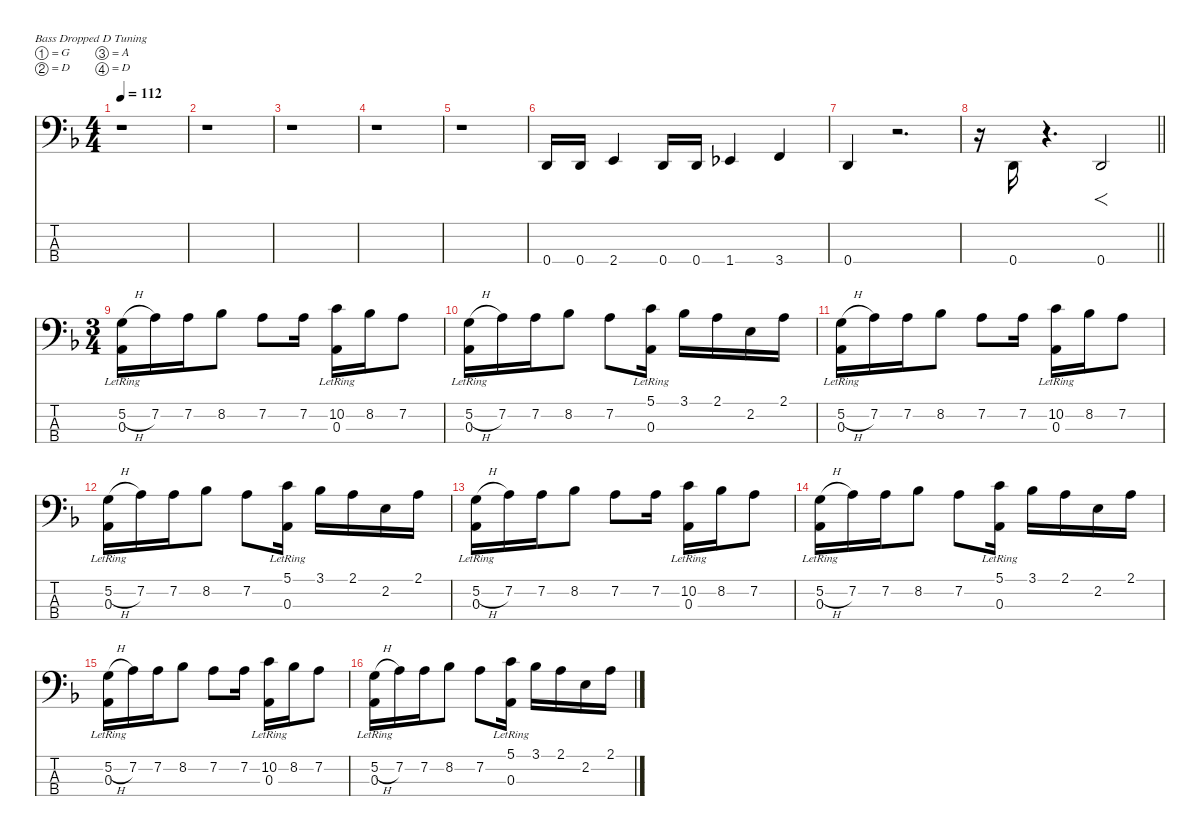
\hideDynamics
\bracketExtendMode nobrackets
\singleTrackTrackNamePolicy hidden
\multiTrackTrackNamePolicy hidden
\firstSystemTrackNameMode fullname
\firstSystemTrackNameOrientation horizontal
\otherSystemsTrackNameOrientation horizontal
\track ("Bass" "E-Bass") {defaultSystemsLayout 8 instrument electricbassfinger}
\staff {score tabs}
\tuning (G2 D2 A1 D1)
\ts (4 4)
\tempo 112
\clef f4
\ks dminor
r.1{dy f beam Down} |
r.1{beam Down} |
r.1{beam Down} |
r.1{beam Down} |
r.1{beam Down} |
0.4{acc forcenatural}.16{beam Up} 0.4{acc forcenatural}.16{beam Up} 2.4{acc forcenatural}.4{beam Up} 0.4{acc forcenatural}.16{beam Up} 0.4{acc forcenatural}.16{beam Up} 1.4{acc b}.4{beam Up} 3.4{acc forcenatural}.4{beam Up} |
0.4{acc forcenatural}.4{beam Up} r.2{d beam Up} |
\barLineRight lightlight
r.16{beam Down} 0.4{acc forcenatural}.16{beam Up} r.4{d beam Up} 0.4{acc forcenatural}.2{f beam Up} |
\ts (3 4)
\beaming (8 2 2 2)
(5.2{h acc forcenatural} 0.3{lr acc forcenatural}).16{beam Down} 7.2{acc forcenatural}.16{beam Down} 7.2{acc forcenatural}.16{beam Down} 8.2{acc b}.8{beam Down} 7.2{acc forcenatural}.8{beam Down} 7.2{acc forcenatural}.16{beam Down} (10.2{acc forcenatural} 0.3{lr acc forcenatural}).16{beam Down} 8.2{acc b}.16{beam Down} 7.2{acc forcenatural}.8{beam Down} |
(5.2{h acc forcenatural} 0.3{lr acc forcenatural}).16{beam Down} 7.2{acc forcenatural}.16{beam Down} 7.2{acc forcenatural}.16{beam Down} 8.2{acc b}.8{beam Down} 7.2{acc forcenatural}.8{beam Down} (5.1{acc forcenatural} 0.3{lr acc forcenatural}).16{beam Down} 3.1{acc b}.16{beam Down} 2.1{acc forcenatural}.16{beam Down} 2.2{acc forcenatural}.16{beam Down} 2.1{acc forcenatural}.16{beam Down} |
(5.2{h acc forcenatural} 0.3{lr acc forcenatural}).16{beam Down} 7.2{acc forcenatural}.16{beam Down} 7.2{acc forcenatural}.16{beam Down} 8.2{acc b}.8{beam Down} 7.2{acc forcenatural}.8{beam Down} 7.2{acc forcenatural}.16{beam Down} (10.2{acc forcenatural} 0.3{lr acc forcenatural}).16{beam Down} 8.2{acc b}.16{beam Down} 7.2{acc forcenatural}.8{beam Down} |
(5.2{h acc forcenatural} 0.3{lr acc forcenatural}).16{beam Down} 7.2{acc forcenatural}.16{beam Down} 7.2{acc forcenatural}.16{beam Down} 8.2{acc b}.8{beam Down} 7.2{acc forcenatural}.8{beam Down} (5.1{acc forcenatural} 0.3{lr acc forcenatural}).16{beam Down} 3.1{acc b}.16{beam Down} 2.1{acc forcenatural}.16{beam Down} 2.2{acc forcenatural}.16{beam Down} 2.1{acc forcenatural}.16{beam Down} |
(5.2{h acc forcenatural} 0.3{lr acc forcenatural}).16{beam Down} 7.2{acc forcenatural}.16{beam Down} 7.2{acc forcenatural}.16{beam Down} 8.2{acc b}.8{beam Down} 7.2{acc forcenatural}.8{beam Down} 7.2{acc forcenatural}.16{beam Down} (10.2{acc forcenatural} 0.3{lr acc forcenatural}).16{beam Down} 8.2{acc b}.16{beam Down} 7.2{acc forcenatural}.8{beam Down} |
(5.2{h acc forcenatural} 0.3{lr acc forcenatural}).16{beam Down} 7.2{acc forcenatural}.16{beam Down} 7.2{acc forcenatural}.16{beam Down} 8.2{acc b}.8{beam Down} 7.2{acc forcenatural}.8{beam Down} (5.1{acc forcenatural} 0.3{lr acc forcenatural}).16{beam Down} 3.1{acc b}.16{beam Down} 2.1{acc forcenatural}.16{beam Down} 2.2{acc forcenatural}.16{beam Down} 2.1{acc forcenatural}.16{beam Down} |
(5.2{h acc forcenatural} 0.3{lr acc forcenatural}).16{beam Down} 7.2{acc forcenatural}.16{beam Down} 7.2{acc forcenatural}.16{beam Down} 8.2{acc b}.8{beam Down} 7.2{acc forcenatural}.8{beam Down} 7.2{acc forcenatural}.16{beam Down} (10.2{acc forcenatural} 0.3{lr acc forcenatural}).16{beam Down} 8.2{acc b}.16{beam Down} 7.2{acc forcenatural}.8{beam Down} |
(5.2{h acc forcenatural} 0.3{lr acc forcenatural}).16{beam Down} 7.2{acc forcenatural}.16{beam Down} 7.2{acc forcenatural}.16{beam Down} 8.2{acc b}.8{beam Down} 7.2{acc forcenatural}.8{beam Down} (5.1{acc forcenatural} 0.3{lr acc forcenatural}).16{beam Down} 3.1{acc b}.16{beam Down} 2.1{acc forcenatural}.16{beam Down} 2.2{acc forcenatural}.16{beam Down} 2.1{acc forcenatural}.16{beam Down}
